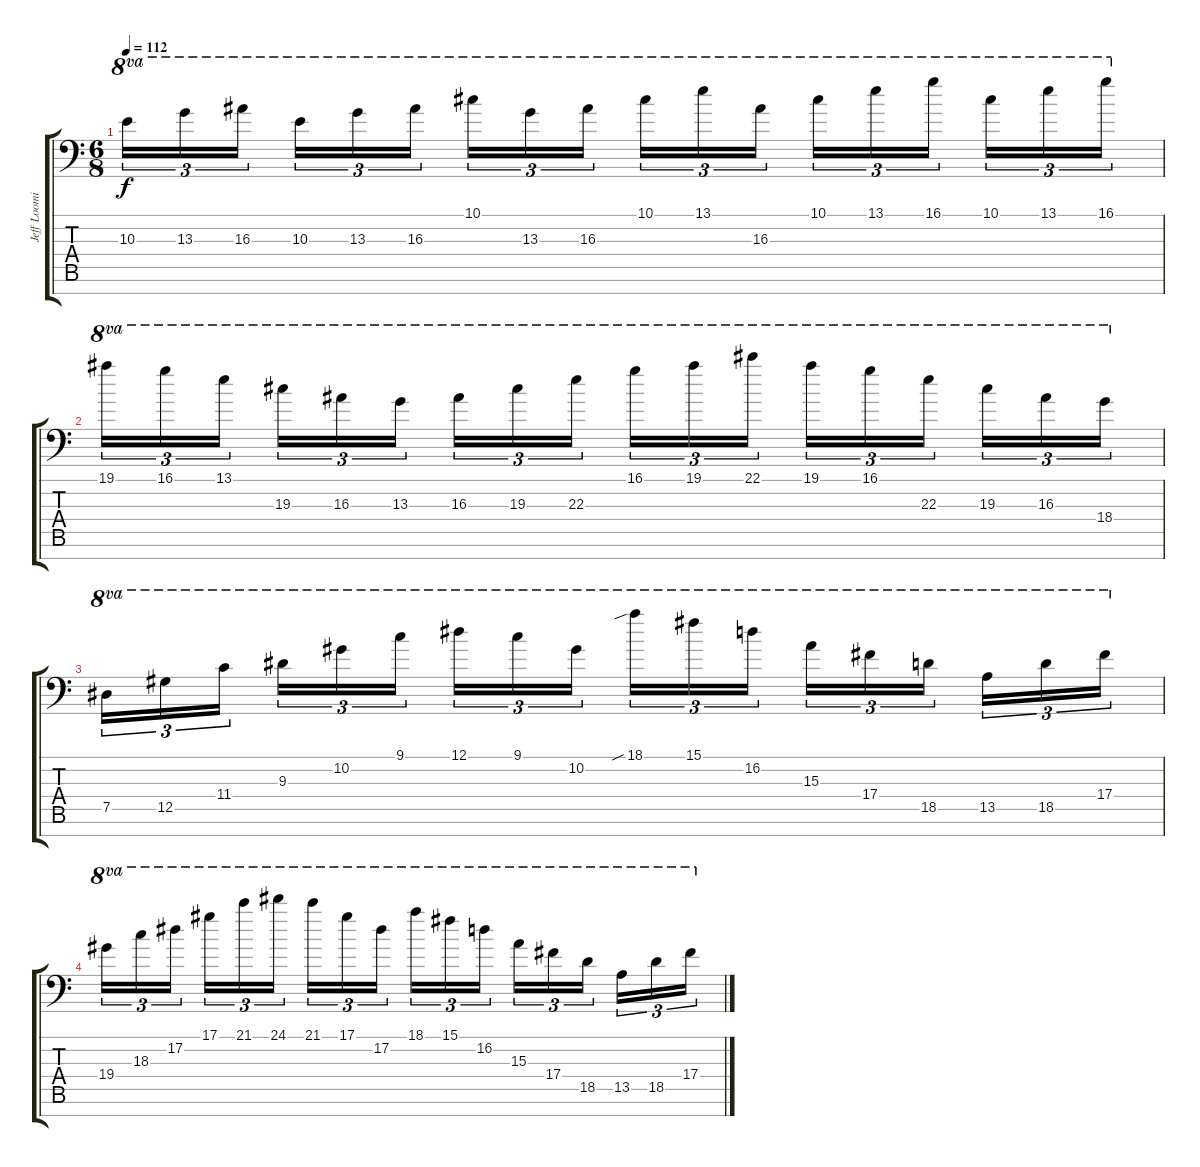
\track ("Jeff Loomis" "Jeff Loomi") {instrument distortionguitar}
\staff {score tabs}
\tuning (Eb4 Bb3 Gb3 Db3 Ab2 Eb2 Bb1) {hide}
\ts (6 8)
\tempo 112
\clef f4
\ks c
10.3.16{tu (3 2) ot 8va dy f} 13.3.16{tu (3 2) ot 8va} 16.3.16{tu (3 2) ot 8va beam splitsecondary} 10.3.16{tu (3 2) ot 8va} 13.3.16{tu (3 2) ot 8va} 16.3.16{tu (3 2) ot 8va beam splitsecondary} 10.1.16{tu (3 2) ot 8va} 13.3.16{tu (3 2) ot 8va} 16.3.16{tu (3 2) ot 8va} 10.1.16{tu (3 2) ot 8va} 13.1.16{tu (3 2) ot 8va} 16.3.16{tu (3 2) ot 8va beam splitsecondary} 10.1.16{tu (3 2) ot 8va} 13.1.16{tu (3 2) ot 8va} 16.1.16{tu (3 2) ot 8va beam splitsecondary} 10.1.16{tu (3 2) ot 8va} 13.1.16{tu (3 2) ot 8va} 16.1.16{tu (3 2) ot 8va} |
19.1.16{tu (3 2) ot 8va} 16.1.16{tu (3 2) ot 8va} 13.1.16{tu (3 2) ot 8va beam splitsecondary} 19.3.16{tu (3 2) ot 8va} 16.3.16{tu (3 2) ot 8va} 13.3.16{tu (3 2) ot 8va beam splitsecondary} 16.3.16{tu (3 2) ot 8va} 19.3.16{tu (3 2) ot 8va} 22.3.16{tu (3 2) ot 8va} 16.1.16{tu (3 2) ot 8va} 19.1.16{tu (3 2) ot 8va} 22.1.16{tu (3 2) ot 8va beam splitsecondary} 19.1.16{tu (3 2) ot 8va} 16.1.16{tu (3 2) ot 8va} 22.3.16{tu (3 2) ot 8va beam splitsecondary} 19.3.16{tu (3 2) ot 8va} 16.3.16{tu (3 2) ot 8va} 18.4.16{tu (3 2) ot 8va} |
7.5.16{tu (3 2) ot 8va} 12.5.16{tu (3 2) ot 8va} 11.4.16{tu (3 2) ot 8va beam splitsecondary} 9.3.16{tu (3 2) ot 8va} 10.2.16{tu (3 2) ot 8va} 9.1.16{tu (3 2) ot 8va beam splitsecondary} 12.1.16{tu (3 2) ot 8va} 9.1.16{tu (3 2) ot 8va} 10.2.16{tu (3 2) ot 8va} 18.1{sib}.16{tu (3 2) ot 8va} 15.1.16{tu (3 2) ot 8va} 16.2.16{tu (3 2) ot 8va beam splitsecondary} 15.3.16{tu (3 2) ot 8va} 17.4.16{tu (3 2) ot 8va} 18.5.16{tu (3 2) ot 8va beam splitsecondary} 13.5.16{tu (3 2) ot 8va} 18.5.16{tu (3 2) ot 8va} 17.4.16{tu (3 2) ot 8va} |
19.4.16{tu (3 2) ot 8va} 18.3.16{tu (3 2) ot 8va} 17.2.16{tu (3 2) ot 8va beam splitsecondary} 17.1.16{tu (3 2) ot 8va} 21.1.16{tu (3 2) ot 8va} 24.1.16{tu (3 2) ot 8va beam splitsecondary} 21.1.16{tu (3 2) ot 8va} 17.1.16{tu (3 2) ot 8va} 17.2.16{tu (3 2) ot 8va} 18.1.16{tu (3 2) ot 8va} 15.1.16{tu (3 2) ot 8va} 16.2.16{tu (3 2) ot 8va beam splitsecondary} 15.3.16{tu (3 2) ot 8va} 17.4.16{tu (3 2) ot 8va} 18.5.16{tu (3 2) ot 8va beam splitsecondary} 13.5.16{tu (3 2) ot 8va} 18.5.16{tu (3 2) ot 8va} 17.4.16{tu (3 2) ot 8va}
